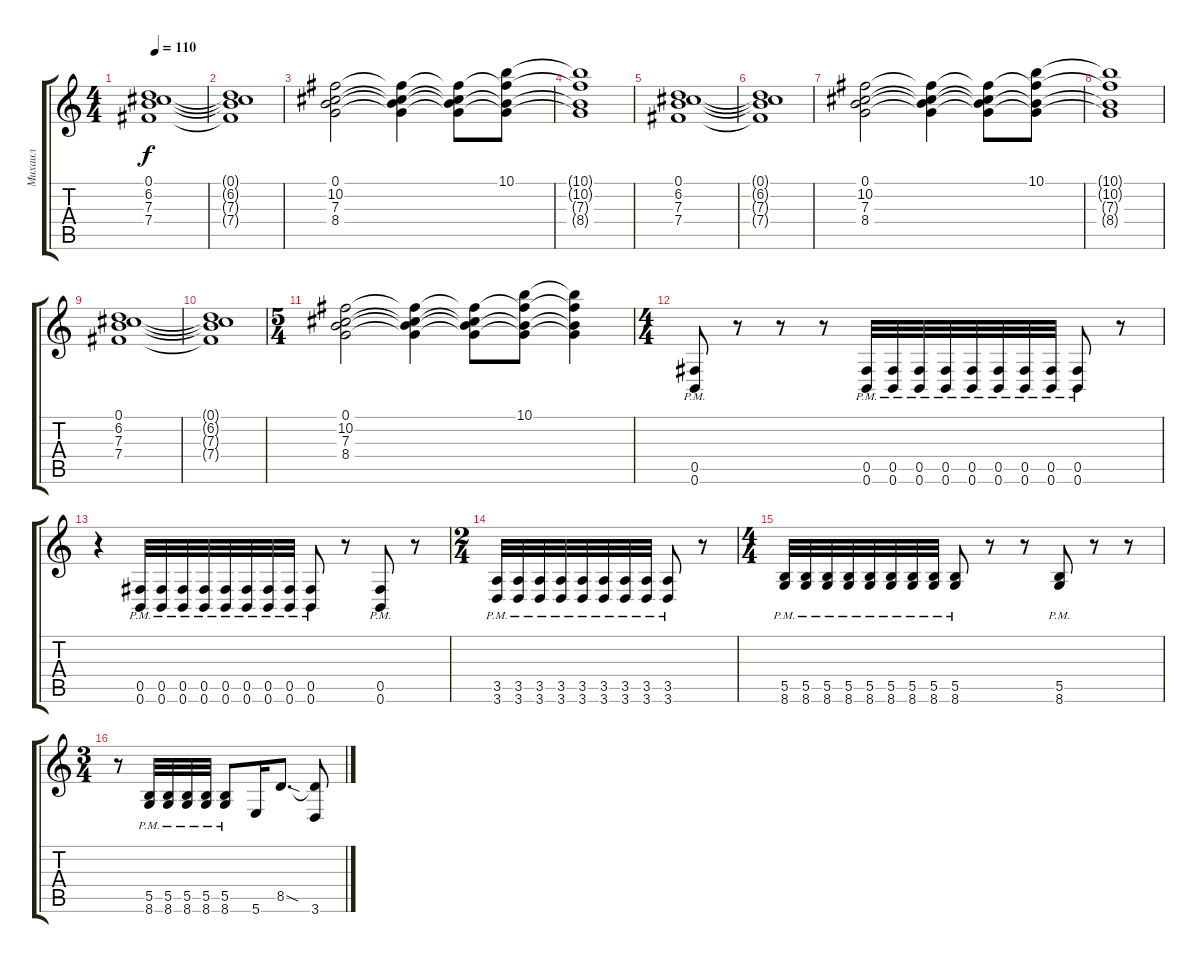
\track ("Михаил" "Михаил") {instrument distortionguitar}
\staff {score tabs}
\tuning (Db4 Ab3 E3 B2 Gb2 B1) {hide}
\ts (4 4)
\tempo 110
\clef g2
\ks c
(0.1 6.2 7.3 7.4).1{dy f instrument distortionguitar} |
(0.1{t} 6.2{t} 7.3{t} 7.4{t}).1 |
(0.1 10.2 7.3 8.4).2 (0.1{t} 10.2{t} 7.3{t} 8.4{t}).4 (0.1{t} 10.2{t} 7.3{t} 8.4{t}).8 (10.1 10.2{t} 7.3{t} 8.4{t}).8 |
(10.1{t} 10.2{t} 7.3{t} 8.4{t}).1 |
(0.1 6.2 7.3 7.4).1 |
(0.1{t} 6.2{t} 7.3{t} 7.4{t}).1 |
(0.1 10.2 7.3 8.4).2 (0.1{t} 10.2{t} 7.3{t} 8.4{t}).4 (0.1{t} 10.2{t} 7.3{t} 8.4{t}).8 (10.1 10.2{t} 7.3{t} 8.4{t}).8 |
(10.1{t} 10.2{t} 7.3{t} 8.4{t}).1 |
(0.1 6.2 7.3 7.4).1 |
(0.1{t} 6.2{t} 7.3{t} 7.4{t}).1 |
\ts (5 4)
(0.1 10.2 7.3 8.4).2 (0.1{t} 10.2{t} 7.3{t} 8.4{t}).4 (0.1{t} 10.2{t} 7.3{t} 8.4{t}).8 (10.1 10.2{t} 7.3{t} 8.4{t}).8 (10.1{t} 10.2{t} 7.3{t} 8.4{t}).4 |
\ts (4 4)
(0.5{pm} 0.6).8 r.8 r.8 r.8 (0.5{pm} 0.6{pm}).32 (0.5{pm} 0.6{pm}).32 (0.5{pm} 0.6{pm}).32 (0.5{pm} 0.6{pm}).32 (0.5{pm} 0.6{pm}).32 (0.5{pm} 0.6{pm}).32 (0.5{pm} 0.6{pm}).32 (0.5{pm} 0.6{pm}).32 (0.5{pm} 0.6).8 r.8 |
r.4 (0.5{pm} 0.6{pm}).32 (0.5{pm} 0.6{pm}).32 (0.5{pm} 0.6{pm}).32 (0.5{pm} 0.6{pm}).32 (0.5{pm} 0.6{pm}).32 (0.5{pm} 0.6{pm}).32 (0.5{pm} 0.6{pm}).32 (0.5{pm} 0.6{pm}).32 (0.5{pm} 0.6).8 r.8 (0.5{pm} 0.6).8 r.8 |
\ts (2 4)
(3.5{pm} 3.6{pm}).32 (3.5{pm} 3.6{pm}).32 (3.5{pm} 3.6{pm}).32 (3.5{pm} 3.6{pm}).32 (3.5{pm} 3.6{pm}).32 (3.5{pm} 3.6{pm}).32 (3.5{pm} 3.6{pm}).32 (3.5{pm} 3.6{pm}).32 (3.5{pm} 3.6).8 r.8 |
\ts (4 4)
(5.5{pm} 8.6{pm}).32 (5.5{pm} 8.6{pm}).32 (5.5{pm} 8.6{pm}).32 (5.5{pm} 8.6{pm}).32 (5.5{pm} 8.6{pm}).32 (5.5{pm} 8.6{pm}).32 (5.5{pm} 8.6{pm}).32 (5.5{pm} 8.6{pm}).32 (5.5{pm} 8.6).8 r.8 r.8 (5.5{pm} 8.6).8 r.8 r.8 |
\ts (3 4)
r.8 (5.5{pm} 8.6).32 (5.5{pm} 8.6).32 (5.5{pm} 8.6).32 (5.5{pm} 8.6).32 (5.5{pm} 8.6).8 5.6.16 8.5{sod}.8{d} (8.5{t} 3.6).8
